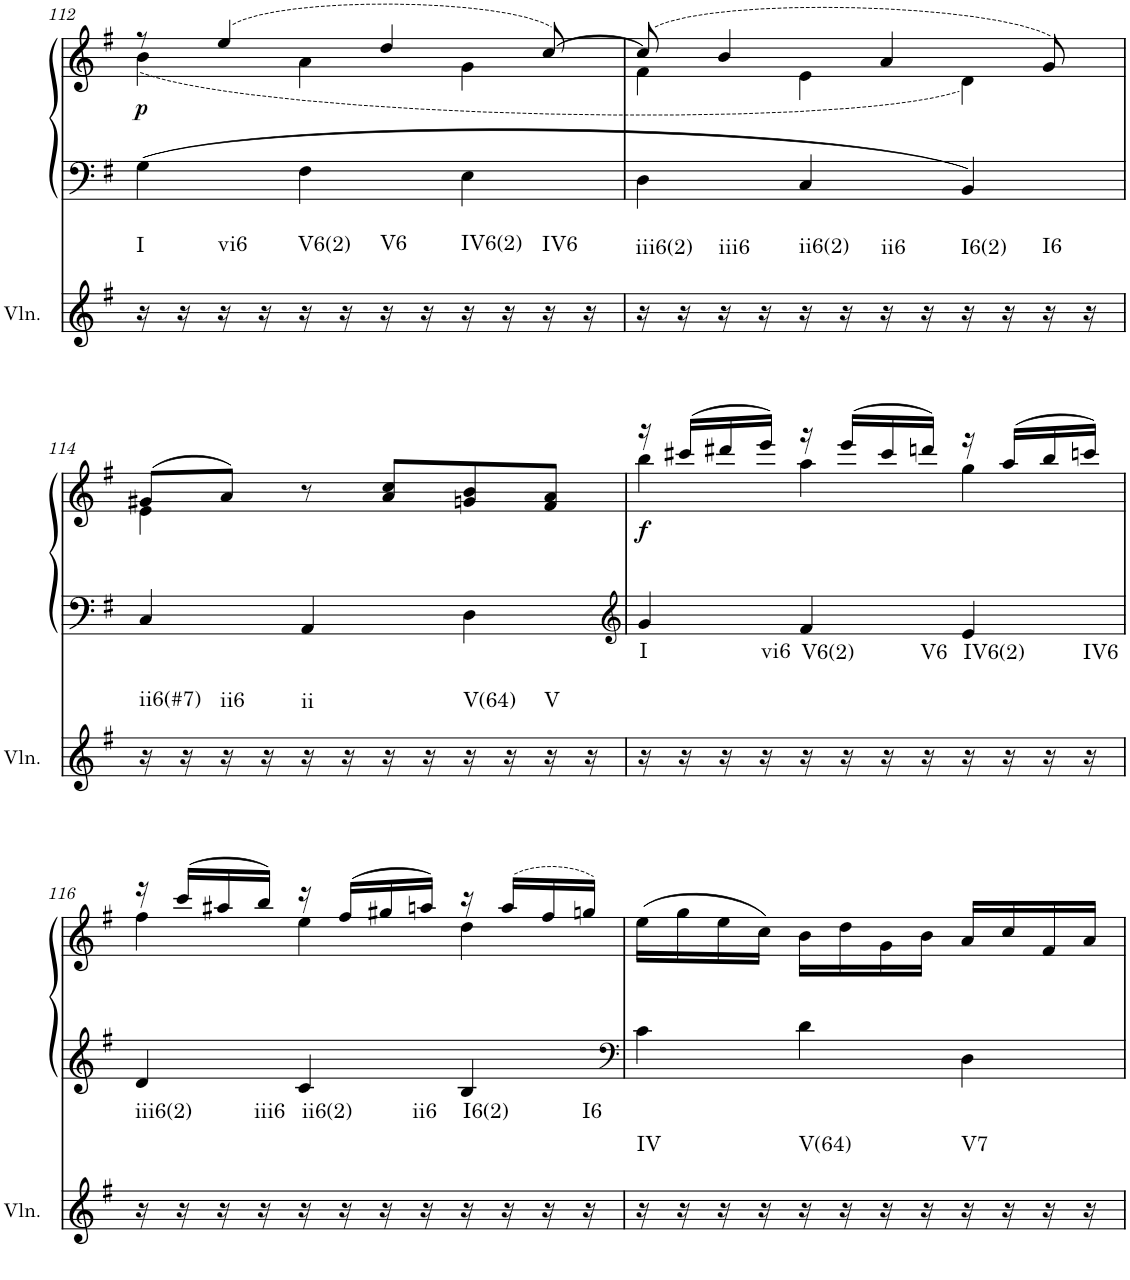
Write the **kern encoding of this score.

**kern	**harte	**kern	**kern	**dynam
*part2	*part2	*part1	*part1	*part1
*staff3	*	*staff2	*staff1	*staff1/2
*I"Violin	*	*I"Klavier linke Hand	*	*
*I'Vln.	*	*	*	*
!!LO:PB:g=z
*clefG2	*	*clefF4	*clefG2	*
*k[f#]	*	*k[f#]	*k[f#]	*
*M3/4	*	*M3/4	*M3/4	*
=112	=112	=112	=112	=112
*	*	*	*^	*
!	!LO:H:kt=I	!	!	!	!LO:DY:b
16r	N	4G\	8r	(4b\	p
16r	.	.	.	.	.
!	!LO:H:kt=vi6	!	!	!	!
16r	N	.	(4ee/	.	.
16r	.	.	.	.	.
!	!LO:H:kt=V6(2)	!	!	!	!
16r	N	4F#\	.	4a\	.
16r	.	.	.	.	.
!	!LO:H:kt=V6	!	!	!	!
16r	N	.	4dd/	.	.
16r	.	.	.	.	.
!	!LO:H:kt=IV6(2)	!	!	!	!
16r	N	4E\	.	4g\	.
16r	.	.	.	.	.
!	!LO:H:kt=IV6	!	!	!	!
16r	N	.	[8cc/)	.	.
16r	.	.	.	.	.
=113	=113	=113	=113	=113	=113
!	!LO:H:kt=iii6(2)	!	!	!	!
16r	N	4D\	(8cc/]	4f#\	.
16r	.	.	.	.	.
!	!LO:H:kt=iii6	!	!	!	!
16r	N	.	4b/	.	.
16r	.	.	.	.	.
!	!LO:H:kt=ii6(2)	!	!	!	!
16r	N	4C/	.	4e\	.
16r	.	.	.	.	.
!	!LO:H:kt=ii6	!	!	!	!
16r	N	.	4a/	.	.
16r	.	.	.	.	.
!	!LO:H:kt=I6(2)	!	!	!	!
16r	N	4BB/	.	4d\)	.
16r	.	.	.	.	.
!	!LO:H:kt=I6	!	!	!	!
16r	N	.	8g/)	.	.
16r	.	.	.	.	.
!!LO:LB:g=z	!!
=114	=114	=114	=114	=114	=114
!	!LO:H:kt=ii6(#7)	!	!	!	!
16r	N	4C/	(8g#X/L	4e\	.
16r	.	.	.	.	.
!	!LO:H:kt=ii6	!	!	!	!
16r	N	.	8a/J)	.	.
16r	.	.	.	.	.
!	!LO:H:kt=ii	!	!	!	!
16r	N	4AA/	8r	2ryy	.
16r	.	.	.	.	.
16r	.	.	8a/ 8cc/L	.	.
16r	.	.	.	.	.
!	!LO:H:kt=V(64)	!	!	!	!
16r	N	4D\	8gn/ 8b/	.	.
16r	.	.	.	.	.
!	!LO:H:kt=V	!	!	!	!
16r	N	.	8f#/ 8a/J	.	.
16r	.	.	.	.	.
=115	=115	=115	=115	=115	=115
*	*	*clefG2	*	*	*
!	!LO:H:kt=I	!	!	!	!LO:DY:b
16r	N	4g/	16r	4bb\	f
16r	.	.	(16ccc#X/LL	.	.
16r	.	.	16ddd#X/	.	.
!	!LO:H:kt=vi6	!	!	!	!
16r	N	.	16eee/JJ)	.	.
!	!LO:H:kt=V6(2)	!	!	!	!
16r	N	4f#/	16r	4aa\	.
16r	.	.	(16eee/LL	.	.
16r	.	.	16ccc#/	.	.
!	!LO:H:kt=V6	!	!	!	!
16r	N	.	16dddn/JJ)	.	.
!	!LO:H:kt=IV6(2)	!	!	!	!
16r	N	4e/	16r	4gg\	.
16r	.	.	(16aa/LL	.	.
16r	.	.	16bb/	.	.
!	!LO:H:kt=IV6	!	!	!	!
16r	N	.	16cccn/JJ)	.	.
!!LO:LB:g=z	!!
=116	=116	=116	=116	=116	=116
!	!LO:H:kt=iii6(2)	!	!	!	!
16r	N	4d/	16r	4ff#\	.
16r	.	.	(16ccc/LL	.	.
16r	.	.	16aa#X/	.	.
!	!LO:H:kt=iii6	!	!	!	!
16r	N	.	16bb/JJ)	.	.
!	!LO:H:kt=ii6(2)	!	!	!	!
16r	N	4c/	16r	4ee\	.
16r	.	.	(16ff#/LL	.	.
16r	.	.	16gg#X/	.	.
!	!LO:H:kt=ii6	!	!	!	!
16r	N	.	16aan/JJ)	.	.
!	!LO:H:kt=I6(2)	!	!	!	!
16r	N	4B/	16r	4dd\	.
16r	.	.	(16aa/LL	.	.
16r	.	.	16ff#/	.	.
!	!LO:H:kt=I6	!	!	!	!
16r	N	.	16ggn/JJ)	.	.
*	*	*	*v	*v	*
=117	=117	=117	=117	=117
*	*	*clefF4	*	*
!	!LO:H:kt=IV	!	!	!
16r	N	4c\	(16ee\LL	.
16r	.	.	16gg\	.
16r	.	.	16ee\	.
16r	.	.	16cc\JJ)	.
!	!LO:H:kt=V(64)	!	!	!
16r	N	4d\	16b\LL	.
16r	.	.	16dd\	.
16r	.	.	16g\	.
16r	.	.	16b\JJ	.
!	!LO:H:kt=V7	!	!	!
16r	N	4D\	16a/LL	.
16r	.	.	16cc/	.
16r	.	.	16f#/	.
16r	.	.	16a/JJ	.
=	=	=	=	=
*-	*-	*-	*-	*-
